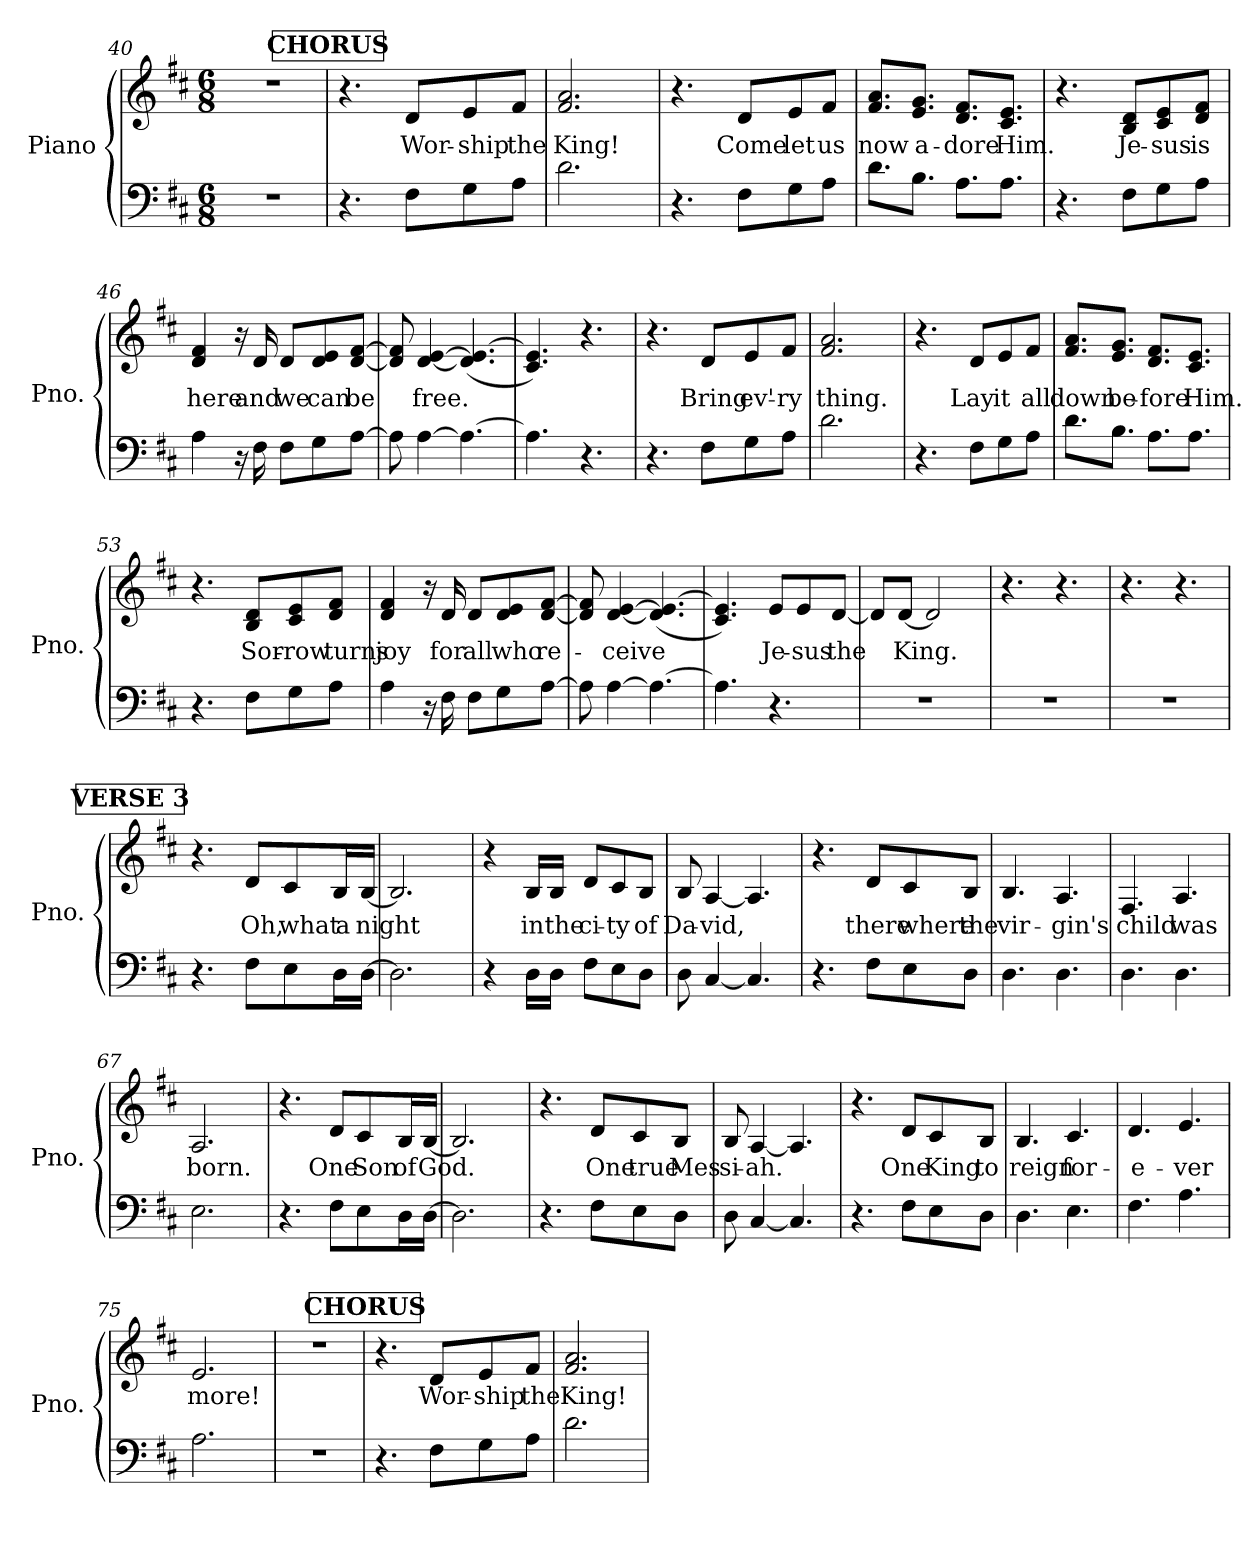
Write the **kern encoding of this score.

**kern	**kern	**text
*part1	*part1	*part1
*staff2	*staff1	*staff1
*I"Piano	*	*
*I'Pno.	*	*
*clefF4	*clefG2	*
*k[f#c#]	*k[f#c#]	*
*M6/8	*M6/8	*
=40	=40	=40
2.r	2.r	.
!!LO:REH:place=s1:a:B:fs=12:t=CHORUS
=41	=41	=41
4.r	4.r	.
!	!	!LO:LY:b
8F#\L	8d/L	Wor-
!	!	!LO:LY:b
8G\	8e/	-ship
!	!	!LO:LY:b
8A\J	8f#/J	the
!!LO:LB:g=z
=42	=42	=42
!	!	!LO:LY:b
2.d\	2.f#/ 2.a/	King!
=43	=43	=43
4.r	4.r	.
!	!	!LO:LY:b
8F#\L	8d/L	Come
!	!	!LO:LY:b
8G\	8e/	let
!	!	!LO:LY:b
8A\J	8f#/J	us
=44	=44	=44
!	!	!LO:LY:b
8.d\L	8.f#/ 8.a/L	now
!	!	!LO:LY:b
8.B\J	8.e/ 8.g/J	a-
!	!	!LO:LY:b
8.A\L	8.d/ 8.f#/L	-dore
!	!	!LO:LY:b
8.A\J	8.c#/ 8.e/J	Him.
=45	=45	=45
4.r	4.r	.
!	!	!LO:LY:b
8F#\L	8B/ 8d/L	Je-
!	!	!LO:LY:b
8G\	8c#/ 8e/	-sus
!	!	!LO:LY:b
8A\J	8d/ 8f#/J	is
!!LO:LB:g=z
=46	=46	=46
!	!	!LO:LY:b
4A\	4d/ 4f#/	here
16r	16r	.
!	!	!LO:LY:b
16F#\	16d/	and
!	!	!LO:LY:b
8F#\L	8d/L	we
!	!	!LO:LY:b
8G\	8d/ 8e/	can
!	!	!LO:LY:b
[8A\J	[8d/ [8f#/J	be
=47	=47	=47
8A\]	8d/] 8f#/]	.
!	!	!LO:LY:b
[4A\	[4d/ [4e/	free.
4.A\_	(<4.d/] 4.e/_	.
=48	=48	=48
4.A\]	4.c#/ 4.e/])	.
4.r	4.r	.
=49	=49	=49
4.r	4.r	.
!	!	!LO:LY:b
8F#\L	8d/L	Bring
!	!	!LO:LY:b
8G\	8e/	ev'-
!	!	!LO:LY:b
8A\J	8f#/J	-ry
=50	=50	=50
!	!	!LO:LY:b
2.d\	2.f#/ 2.a/	thing.
=51	=51	=51
4.r	4.r	.
!	!	!LO:LY:b
8F#\L	8d/L	Lay
!	!	!LO:LY:b
8G\	8e/	it
!	!	!LO:LY:b
8A\J	8f#/J	all
!!LO:LB:g=z
=52	=52	=52
!	!	!LO:LY:b
8.d\L	8.f#/ 8.a/L	down
!	!	!LO:LY:b
8.B\J	8.e/ 8.g/J	be-
!	!	!LO:LY:b
8.A\L	8.d/ 8.f#/L	-fore
!	!	!LO:LY:b
8.A\J	8.c#/ 8.e/J	Him.
=53	=53	=53
4.r	4.r	.
!	!	!LO:LY:b
8F#\L	8B/ 8d/L	Sor-
!	!	!LO:LY:b
8G\	8c#/ 8e/	-row
!	!	!LO:LY:b
8A\J	8d/ 8f#/J	turns
=54	=54	=54
!	!	!LO:LY:b
4A\	4d/ 4f#/	joy
16r	16r	.
!	!	!LO:LY:b
16F#\	16d/	for
!	!	!LO:LY:b
8F#\L	8d/L	all
!	!	!LO:LY:b
8G\	8d/ 8e/	who
!	!	!LO:LY:b
[8A\J	[8d/ [8f#/J	re-
=55	=55	=55
8A\]	8d/] 8f#/]	.
!	!	!LO:LY:b
[4A\	[4d/ [4e/	-ceive
4.A\_	(<4.d/] 4.e/_	.
!!LO:LB:g=z
=56	=56	=56
4.A\]	4.c#/ 4.e/])	.
!	!	!LO:LY:b
4.r	8e/L	Je-
!	!	!LO:LY:b
.	8e/	-sus
!	!	!LO:LY:b
.	[8d/J	the
=57	=57	=57
2.r	8d/L]	.
!	!	!LO:LY:b
.	[8d/J	King.
.	2d/]	.
=58	=58	=58
2.r	4.r	.
.	4.r	.
=59	=59	=59
2.r	4.r	.
.	4.r	.
!!LO:REH:place=s1:a:B:fs=12:t=VERSE 3
=60	=60	=60
4.r	4.r	.
!	!	!LO:LY:b
8F#\L	8d/L	Oh,
!	!	!LO:LY:b
8E\	8c#/	what
!	!	!LO:LY:b
16D\L	16B/L	a
!	!	!LO:LY:b
[16D\JJ	[16B/JJ	night
=61	=61	=61
2.D\]	2.B/]	.
!!LO:LB:g=z
=62	=62	=62
4r	4r	.
!	!	!LO:LY:b
16D\LL	16B/LL	in
!	!	!LO:LY:b
16D\JJ	16B/JJ	the
!	!	!LO:LY:b
8F#\L	8d/L	ci-
!	!	!LO:LY:b
8E\	8c#/	-ty
!	!	!LO:LY:b
8D\J	8B/J	of
=63	=63	=63
!	!	!LO:LY:b
8D\	8B/	Da-
!	!	!LO:LY:b
[4C#/	[4A/	-vid,
4.C#/]	4.A/]	.
=64	=64	=64
4.r	4.r	.
!	!	!LO:LY:b
8F#\L	8d/L	there
!	!	!LO:LY:b
8E\	8c#/	where
!	!	!LO:LY:b
8D\J	8B/J	the
=65	=65	=65
!	!	!LO:LY:b
4.D\	4.B/	vir-
!	!	!LO:LY:b
4.D\	4.A/	-gin's
=66	=66	=66
!	!	!LO:LY:b
4.D\	4.F#/	child
!	!	!LO:LY:b
4.D\	4.A/	was
!!LO:LB:g=z
=67	=67	=67
!	!	!LO:LY:b
2.E\	2.A/	born.
=68	=68	=68
4.r	4.r	.
!	!	!LO:LY:b
8F#\L	8d/L	One
!	!	!LO:LY:b
8E\	8c#/	Son
!	!	!LO:LY:b
16D\L	16B/L	of
!	!	!LO:LY:b
[16D\JJ	[16B/JJ	God.
=69	=69	=69
2.D\]	2.B/]	.
=70	=70	=70
4.r	4.r	.
!	!	!LO:LY:b
8F#\L	8d/L	One
!	!	!LO:LY:b
8E\	8c#/	true
!	!	!LO:LY:b
8D\J	8B/J	Mes-
=71	=71	=71
!	!	!LO:LY:b
8D\	8B/	-si-
!	!	!LO:LY:b
[4C#/	[4A/	-ah.
4.C#/]	4.A/]	.
=72	=72	=72
4.r	4.r	.
!	!	!LO:LY:b
8F#\L	8d/L	One
!	!	!LO:LY:b
8E\	8c#/	King
!	!	!LO:LY:b
8D\J	8B/J	to
!!LO:LB:g=z
=73	=73	=73
!	!	!LO:LY:b
4.D\	4.B/	reign
!	!	!LO:LY:b
4.E\	4.c#/	for-
=74	=74	=74
!	!	!LO:LY:b
4.F#\	4.d/	-e-
!	!	!LO:LY:b
4.A\	4.e/	-ver
=75	=75	=75
!	!	!LO:LY:b
2.A\	2.e/	more!
=76	=76	=76
2.r	2.r	.
!!LO:REH:place=s1:a:B:fs=12:t=CHORUS
=77	=77	=77
4.r	4.r	.
!	!	!LO:LY:b
8F#\L	8d/L	Wor-
!	!	!LO:LY:b
8G\	8e/	-ship
!	!	!LO:LY:b
8A\J	8f#/J	the
=78	=78	=78
!	!	!LO:LY:b
2.d\	2.f#/ 2.a/	King!
=	=	=
*-	*-	*-
